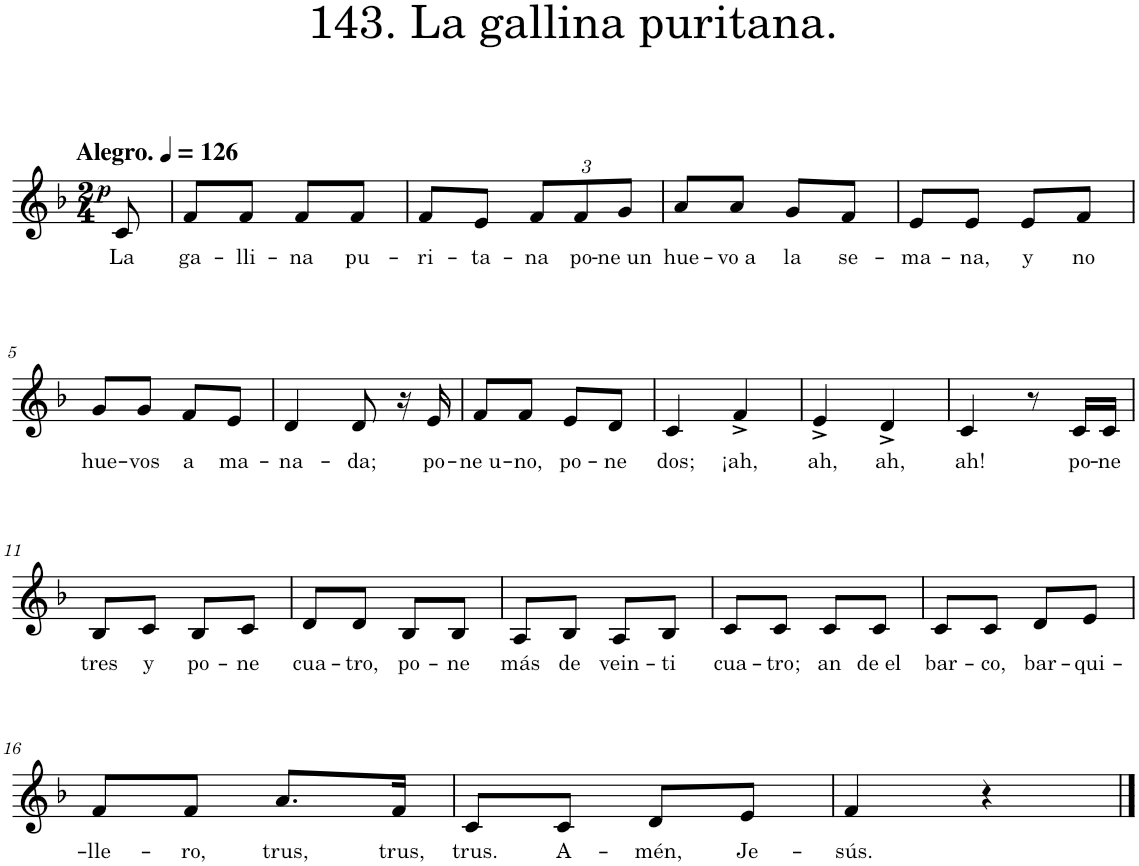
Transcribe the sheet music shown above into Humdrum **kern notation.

**kern	**text	**dynam
*part1	*part1	*part1
*staff1	*staff1	*staff1
*I"Piano	*	*
*I'Pno.	*	*
*clefG2	*	*
*k[b-]	*	*
*M2/4	*	*
*MM126	*	*
=	=	=
!LO:TX:a:B:t=Alegro.	!	!
!	!LO:LY:b	!LO:DY:b
8c/	La	p
=1	=1	=1
!	!LO:LY:b	!
8f/L	ga-	.
!	!LO:LY:b	!
8f/J	-lli-	.
!	!LO:LY:b	!
8f/L	-na	.
!	!LO:LY:b	!
8f/J	pu-	.
=2	=2	=2
!	!LO:LY:b	!
8f/L	-ri-	.
!	!LO:LY:b	!
8e/J	-ta-	.
*Xbrackettup	*	*
!	!LO:LY:b	!
12f/L	-na	.
!	!LO:LY:b	!
12f/	po-	.
!	!LO:LY:b	!
12g/J	-ne un	.
=3	=3	=3
!	!LO:LY:b	!
8a/L	hue-	.
!	!LO:LY:b	!
8a/J	-vo a	.
!	!LO:LY:b	!
8g/L	la	.
!	!LO:LY:b	!
8f/J	se-	.
=4	=4	=4
!	!LO:LY:b	!
8e/L	-ma-	.
!	!LO:LY:b	!
8e/J	-na,	.
!	!LO:LY:b	!
8e/L	y	.
!	!LO:LY:b	!
8f/J	no	.
!!LO:LB:g=z
=5	=5	=5
!	!LO:LY:b	!
8g/L	hue-	.
!	!LO:LY:b	!
8g/J	-vos	.
!	!LO:LY:b	!
8f/L	a	.
!	!LO:LY:b	!
8e/J	ma-	.
=6	=6	=6
!	!LO:LY:b	!
4d/	-na-	.
!	!LO:LY:b	!
8d/	-da;	.
16r	.	.
!	!LO:LY:b	!
16e/	po-	.
=7	=7	=7
!	!LO:LY:b	!
8f/L	-ne u-	.
!	!LO:LY:b	!
8f/J	-no,	.
!	!LO:LY:b	!
8e/L	po-	.
!	!LO:LY:b	!
8d/J	-ne	.
=8	=8	=8
!	!LO:LY:b	!
4c/	dos;	.
!	!LO:LY:b	!
4f^/	¡ah,	.
=9	=9	=9
!	!LO:LY:b	!
4e^/	ah,	.
!	!LO:LY:b	!
4d^/	ah,	.
=10	=10	=10
!	!LO:LY:b	!
4c/	ah!	.
8r	.	.
!	!LO:LY:b	!
16c/LL	po-	.
!	!LO:LY:b	!
16c/JJ	-ne	.
!!LO:LB:g=z
=11	=11	=11
!	!LO:LY:b	!
8B-/L	tres	.
!	!LO:LY:b	!
8c/J	y	.
!	!LO:LY:b	!
8B-/L	po-	.
!	!LO:LY:b	!
8c/J	-ne	.
=12	=12	=12
!	!LO:LY:b	!
8d/L	cua-	.
!	!LO:LY:b	!
8d/J	-tro,	.
!	!LO:LY:b	!
8B-/L	po-	.
!	!LO:LY:b	!
8B-/J	-ne	.
=13	=13	=13
!	!LO:LY:b	!
8A/L	más	.
!	!LO:LY:b	!
8B-/J	de	.
!	!LO:LY:b	!
8A/L	vein-	.
!	!LO:LY:b	!
8B-/J	-ti	.
=14	=14	=14
!	!LO:LY:b	!
8c/L	cua-	.
!	!LO:LY:b	!
8c/J	-tro;	.
!	!LO:LY:b	!
8c/L	an	.
!	!LO:LY:b	!
8c/J	de el	.
=15	=15	=15
!	!LO:LY:b	!
8c/L	bar-	.
!	!LO:LY:b	!
8c/J	-co,	.
!	!LO:LY:b	!
8d/L	bar-	.
!	!LO:LY:b	!
8e/J	-qui-	.
!!LO:LB:g=z
=16	=16	=16
!	!LO:LY:b	!
8f/L	-lle-	.
!	!LO:LY:b	!
8f/J	-ro,	.
!	!LO:LY:b	!
8.a/L	trus,	.
!	!LO:LY:b	!
16f/Jk	trus,	.
=17	=17	=17
!	!LO:LY:b	!
8c/L	trus.	.
!	!LO:LY:b	!
8c/J	A-	.
!	!LO:LY:b	!
8d/L	-mén,	.
!	!LO:LY:b	!
8e/J	Je-	.
=18	=18	=18
!	!LO:LY:b	!
4f/	-sús.	.
4r	.	.
==	==	==
*-	*-	*-
